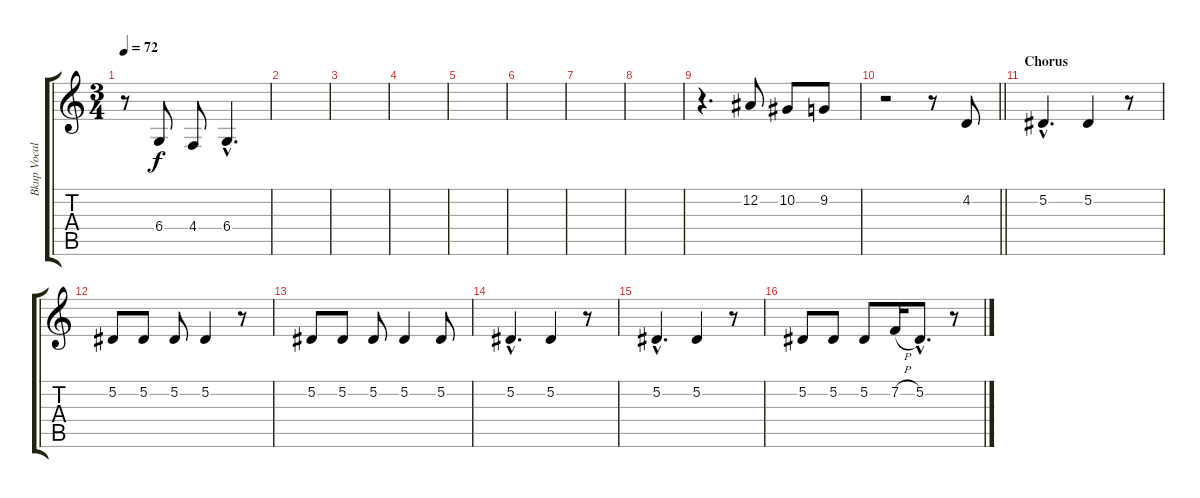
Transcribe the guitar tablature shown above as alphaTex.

\track ("Bkup Vocals" "Bkup Vocal") {instrument clarinet}
\staff {score tabs}
\tuning (Eb4 Bb3 Gb3 Db3 Ab2 Eb2) {hide}
\ts (3 4)
\tempo 72
\clef g2
\ks c
r.8{dy f} 6.4.8 4.4.8 6.4{hac}.4{d} |
|
|
|
|
|
|
|
r.4{d} 12.2.8 10.2.8 9.2.8 |
\barLineRight lightlight
r.2 r.8 4.2.8 |
\section ("" "Chorus")
5.2{hac}.4{d} 5.2.4 r.8 |
5.2.8 5.2.8 5.2.8 5.2.4 r.8 |
5.2.8 5.2.8 5.2.8 5.2.4 5.2.8 |
5.2{hac}.4{d} 5.2.4 r.8 |
5.2{hac}.4{d} 5.2.4 r.8 |
5.2.8 5.2.8 5.2.8 7.2{h}.16 5.2{hac}.8{d} r.8
